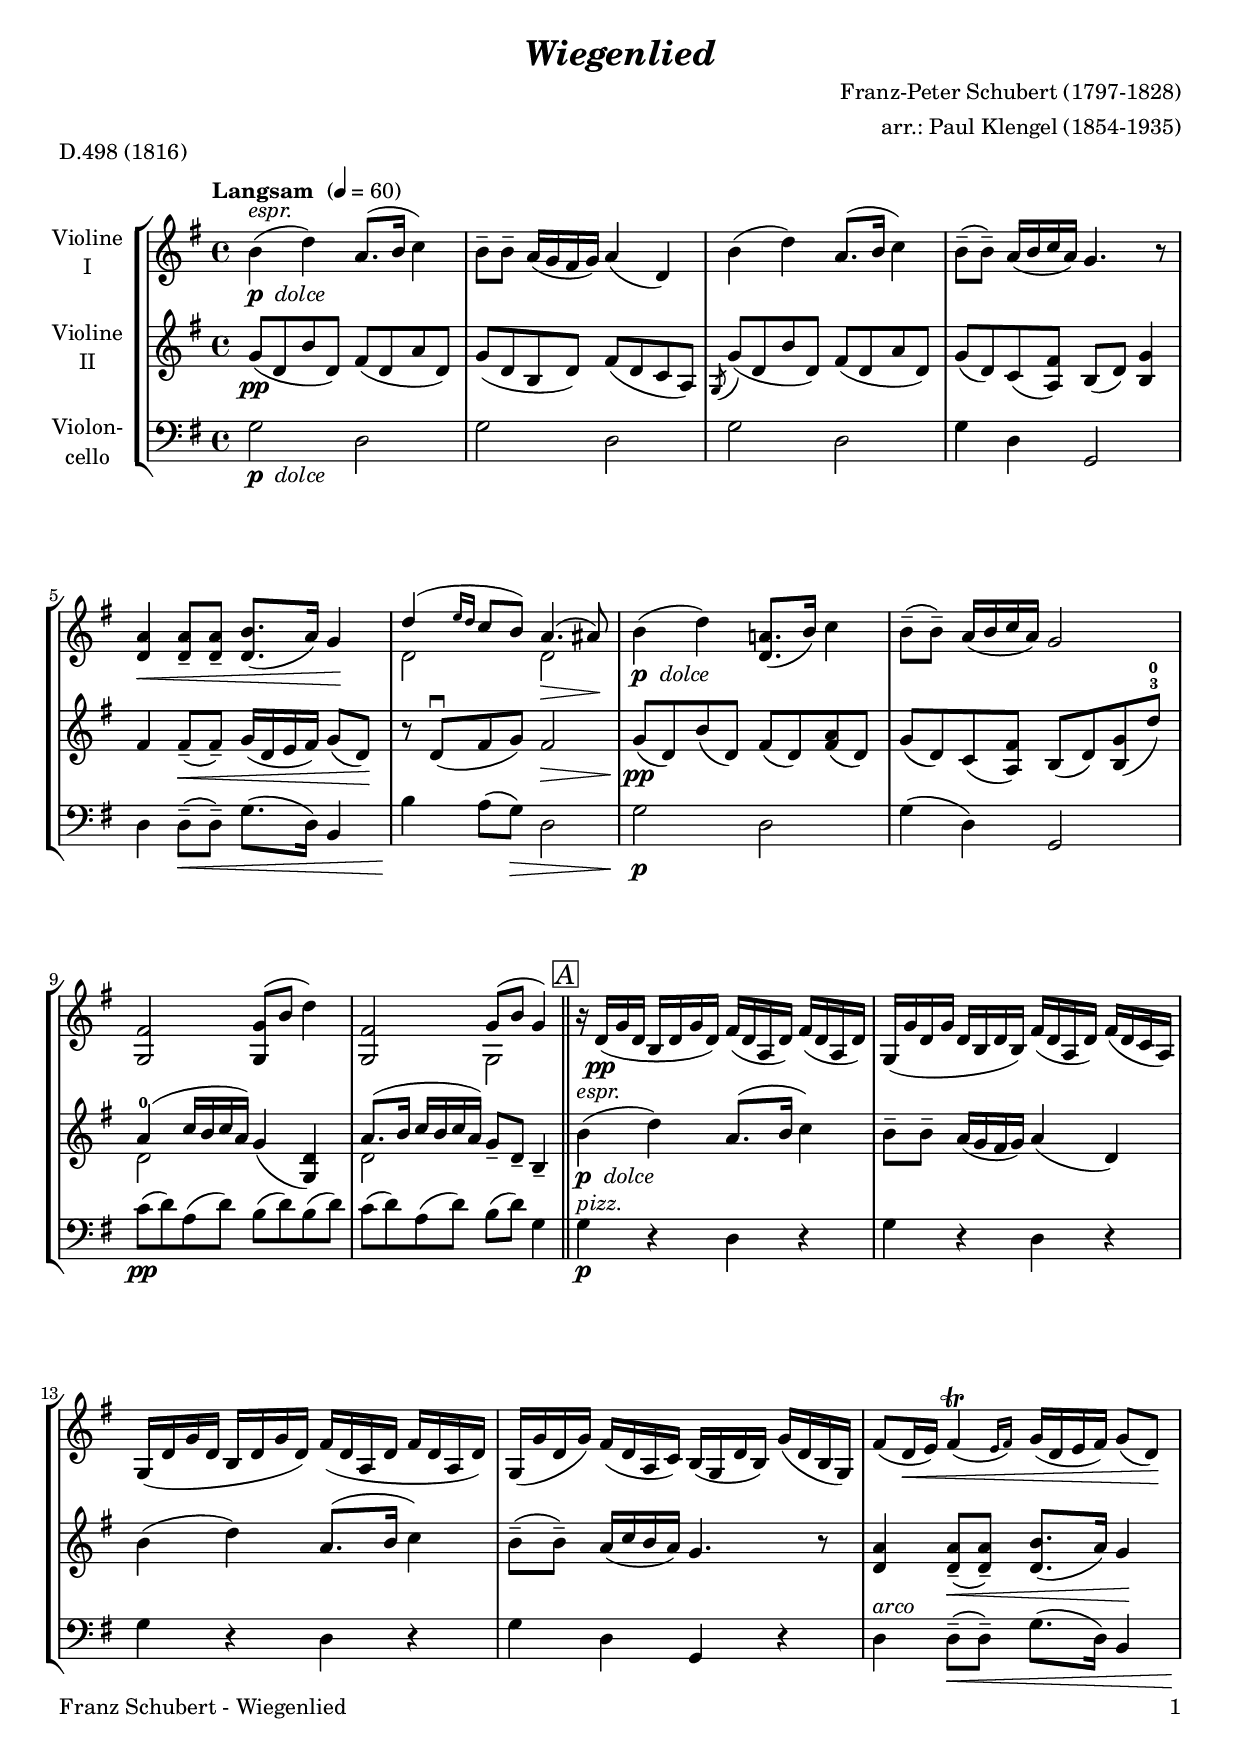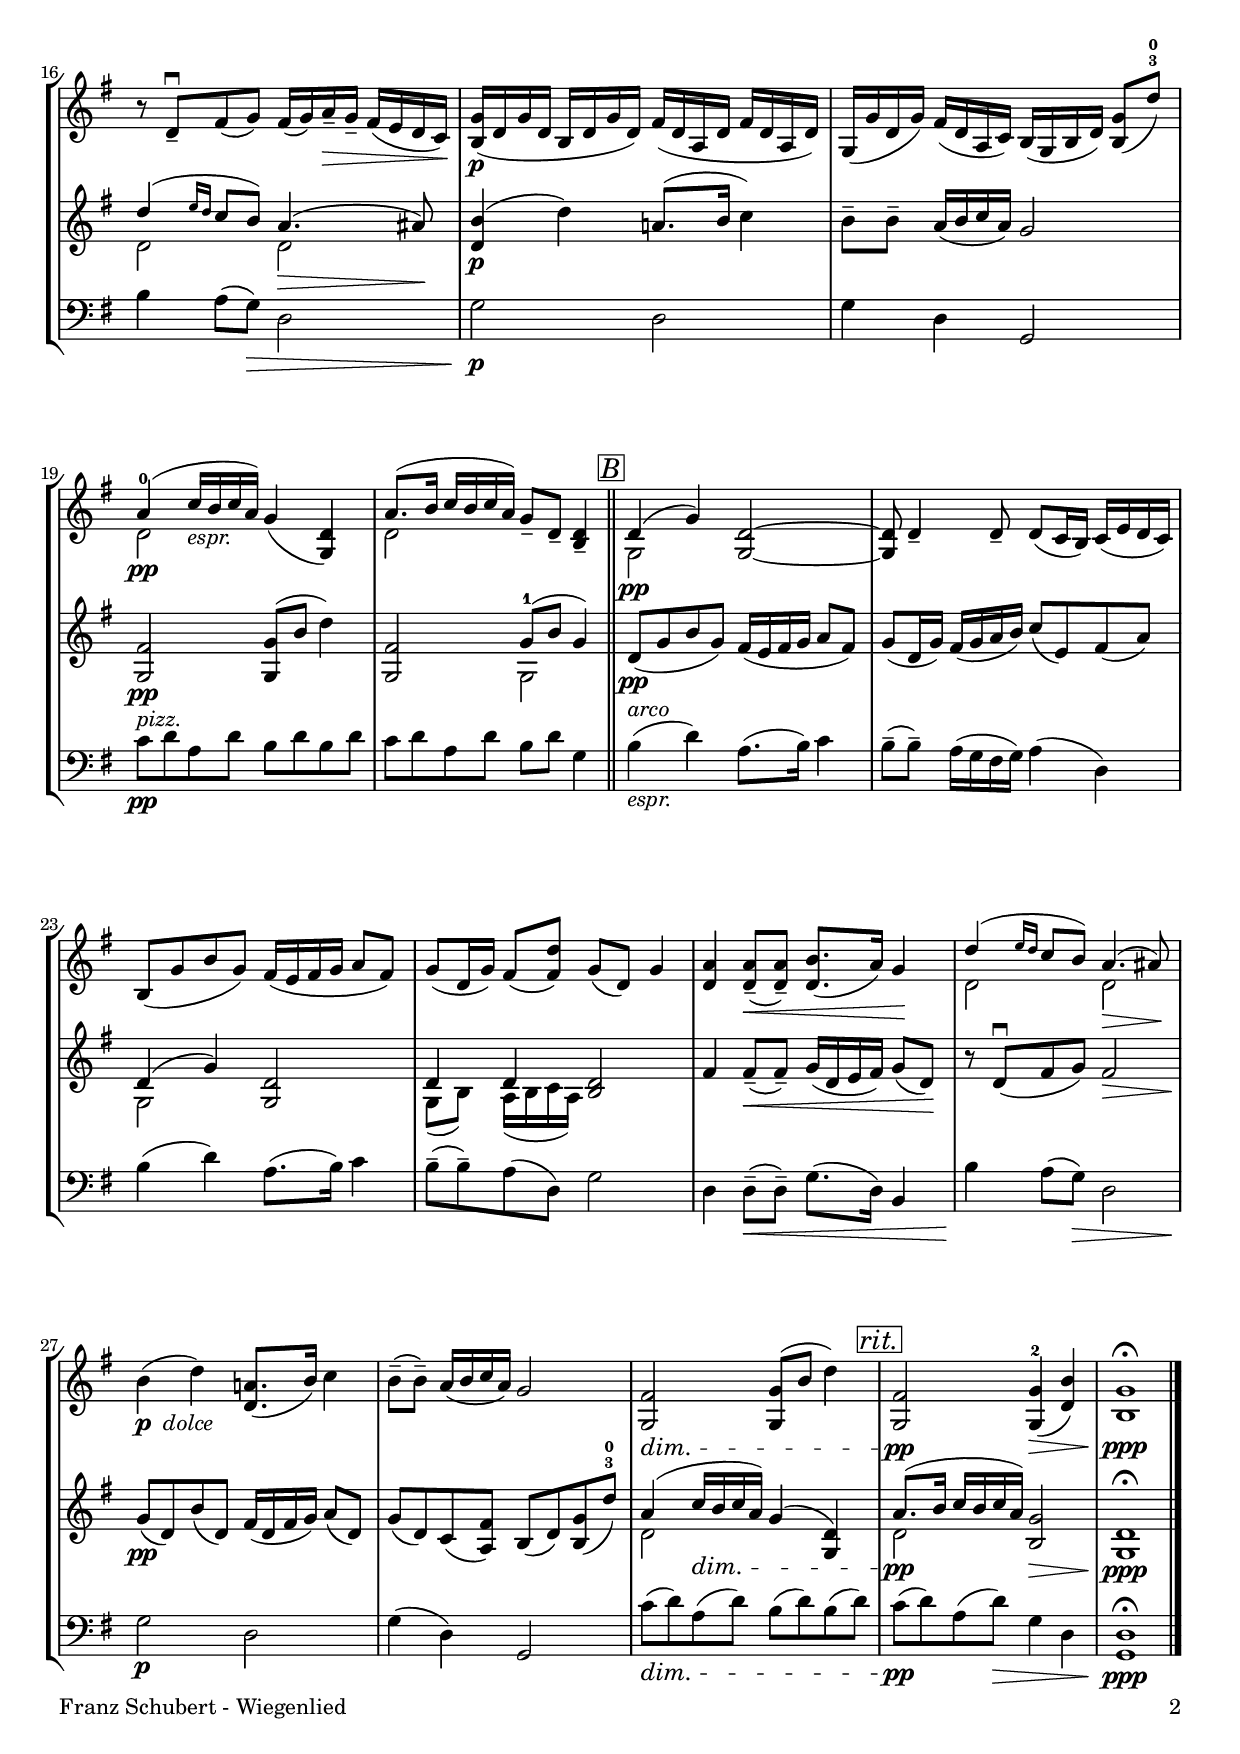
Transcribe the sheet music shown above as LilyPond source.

\version "2.20.2"
\include "deutsch.ly"

#(set-global-staff-size 19)

\header {
  title     = \markup \bold \italic "Wiegenlied"
  composer  = "Franz-Peter Schubert (1797-1828)"
  arranger  = "arr.: Paul Klengel (1854-1935)"
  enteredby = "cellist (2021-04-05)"
  piece     = "D.498 (1816)"
}

voiceconsts = {
  \key g \major
  \time 4/4
  \clef "treble"
%  \numericTimeSignature
  \compressEmptyMeasures
  % Set default beaming for all staves
%  \set Timing.beamExceptions = #'()
%  \set Timing.baseMoment     = #(ly:make-moment 1 4)
%  \set Timing.beatStructure  = #'(1 1 1)
  \tempo "Langsam " 4=60
}

micl = "clarinet"
mifl = "flute"
miob = "oboe"
mifh = "french horn"
misx = "tenor sax"
mist = "string ensemble 1"
mivl = "violin"
miba = "cello"

boxa = { \bar "||" \mark \markup \box \italic "A" }
boxb = { \bar "||" \mark \markup \box \italic "B" }
boxc = { \bar "||" \mark \markup \box \italic "C" }
boxd = { \bar "||" \mark \markup \box \italic "D" }
boxe = { \bar "||" \mark \markup \box \italic "E" }
boxf = { \bar "||" \mark \markup \box \italic "F" }

arco = \markup \italic "arco"
atem = \mark \markup \box \italic "a tempo"
dsac = \mark \markup {
  \italic "D.S. al "
  \tiny \raise #1
  \musicglyph #"scripts.coda"
}
espr = \markup \italic "espr."
gcod = \mark \markup \musicglyph "scripts.coda"
gseg = \mark \markup \musicglyph "scripts.segno"
lgsm = \markup \italic "langsam"
molp = \markup { \italic "molto " \dynamic p }
pdol = \markup { \dynamic p \italic " dolce" }
pizz = \markup \italic "pizz."
pgrz = \markup { \dynamic p \italic " grazioso" }
rit  = \mark \markup \box \italic "rit."
rpap = \mark \markup \box \italic "rit. poco a poco"
ruwe = \mark \markup \box \italic "ruhiger werdend"
toco = \mark \markup { \lower #1 "al Coda " { \musicglyph #"scripts.coda"} }

va = \relative c'' {
  \voiceconsts

  h4(^\espr_\pdol d) a8.( h16 c4)
  h8-- h-- a16( g fis g) a4( d,)
  h'( d) a8.( h16 c4)
  h8(-- h)-- a16( h c a) g4. r8

  <d a'>4\< <d a'>8-- <d a'>-- <d h'>8.( a'16) g4\!
  << { d'( \grace { e16[ d] } c8 h) } \\ d,2 >> << { a'4.(\> ais8)\! } \\ d,2 >>
  h'4(\!_\pdol d) <d, a'!>8.( h'16) c4
  h8(-- h)-- a16( h c a) g2

  <g, fis'> <g g'>8( h' d4)
  <g,, fis'>2 << { g'8( h g4) } \\ g,2 >> \boxa
  r16 d'(\pp g d h d g d) fis( d a d) fis( d a d)

  g,( g' d g d h d h) fis'( d a d) fis( d c a)
  g( d' g d h d g d) fis( d a d fis d a d)

  g,( g' d g) fis( d a c) h( g d' h) g'( d h g)
  fis'8( d16\< e) \afterGrace fis4(\trill { e16[ fis]) } g( d e fis) g8( d)\!
  r d--\downbow fis( g) fis16( g) a--\> g-- fis( e d c)\!

  <h g'>(\p d g d h d g d) fis( d a d fis d a d)
  g,( g' d g) fis( d a c) h( g h d) <h g'>8( d')-3-0

  << { a4(-0 c16_\espr h c a) } \\ d,2\pp >> g4( <g, d'>)
  << { a'8.( h16 c h c a) } \\ d,2 >> g8-- d-- <h d>4-- \boxb
  << { d( g) }\\ g,2\pp >> <g d'>~
  <g d'>8 d'4-- d8-- d( c16 h) c( e d c)

  h8( g' h g) fis16( e fis g a8 fis)
  g( d16 g) fis8( <fis d'>) g( d) g4
  <d a'> <d a'>8(--\< <d a'>)-- <d h'>8.( a'16) g4\!
  << { d'( \grace { e16[ d] } c8 h) } \\ d,2 >> << { a'4.(\> ais8)\! } \\ d,2 >>

  h'4(_\pdol d) <d, a'!>8.( h'16) c4
  h8(-- h)-- a16( h c a) g2
  <g, fis'>\dim <g g'>8( h' d4) \rit
  <g,, fis'>2\pp <g g'-2>4(\> <d' h'>)
  <h g'>1\fermata\!\ppp \bar "|."
}

vb = \relative c'' {
  \voiceconsts

  g8(\pp d h' d,) fis( d a' d,)
  g( d h d) fis( d c a)
  \acciaccatura g g'( d h' d,) fis( d a' d,)

  g( d) c( <a fis'>) h( d) <h g'>4
  fis' fis8(--\< fis)-- g16( d e fis) g8( d)\!
  r d(\downbow fis g) fis2\>
  g8(\!\pp d) h'( d,) fis( d) <fis a>( d)
  
  g( d) c( <a fis'>) h( d) <h g'>( d')-3-0
  << { a4(-0 c16 h c a) } \\ d,2 >> g4( <g, d'>)
  << { a'8.( h16 c h c a) } \\ d,2 >> g8-- d-- h4-- \boxa
  h'(^\espr_\pdol d) a8.( h16 c4)

  h8-- h-- a16( g fis g) a4( d,)
  h'( d) a8.( h16 c4)
  h8(-- h)-- a16( c h a) g4. r8
  <d a'>4 <d a'>8(--\<  <d a'>)-- <d h'>8.( a'16) g4\!

  << { d'( \grace { e16[ d] } c8 h) } \\ d,2 >> << { a'4.(\> ais8)\! } \\ d,2 >>
  <d h'>4(\!\p d') a!8.( h16 c4)
  h8-- h-- a16( h c a) g2
  <g, fis'>\pp <g g'>8( h' d4)

  <g,, fis'>2 << { g'8(-1 h g4) } \\ g,2 >> \boxb
  d'8(\pp g h g) fis16( e fis g a8 fis)
  g( d16 g) fis( g a h) c8( e,) fis( a)
  << { d,4( g) } \\ g,2 >> <g d'>

  << { d'4 d } \\ { g,8( h) a16( h c a) } >> <h d>2
  fis'4 fis8(--\< fis)-- g16( d e fis) g8( d)\!
  r d(\downbow fis g) fis2\>
  g8(\!\pp d) h'( d,) fis16( d fis g) a8( d,)

  g( d) c( <a fis'>) h( d) <h g'>( d')-3-0
  << {
    a4( c16\dim h c a) g4( <g, d'>) \rit
    a'8.(\pp h16 c h c a)
  } \\ {
    d,2 s
    d
  } >> <h g'>\>
  <g d'>1\fermata\!\ppp \bar "|."
}

vc = \relative c' {
  \voiceconsts
  \clef "bass"

  g2_\pdol d
  g d
  g d
  g4 d g,2
  d'4 d8(--\< d)-- g8.( d16) h4
  h'\! a8( g)\> d2

  g\!\p d
  g4( d) g,2
  c'8(\pp d) a( d) h( d) h( d)
  c( d) a( d) h( d) g,4 \boxa
  g^\pizz\p r d r

  g r d r
  g r d r
  g d g, r
  d'^\arco d8(--\< d)-- g8.( d16) h4
  h'\! a8( g)\> d2

  g\!\p d
  g4 d g,2
  c'8^\pizz\pp d a d h d h d
  c d a d h d g,4 \boxb
  h4(^\arco_\espr d) a8.( h16) c4

  h8(-- h)-- a16( g fis g) a4( d,)
  h'( d) a8.( h16) c4
  h8(-- h)-- a( d,) g2
  d4 d8(--\< d)-- g8.( d16) h4

  h'\! a8( g)\> d2
  g\!\p d
  g4( d) g,2
  c'8(\dim d) a( d) h( d) h( d) \rit
  c(\pp d) a( d)\> g,4 d
  <g, d'>1\fermata\!\ppp \bar "|."
}


music = \new StaffGroup <<
      \new Staff {
	\set Staff.midiInstrument = \mivl
	\set Staff.instrumentName = \markup \center-column { "Violine" "I" }
	\transpose d d { \va }
      }

      \new Staff {
	\set Staff.midiInstrument = \mivl
	\set Staff.instrumentName = \markup \center-column { "Violine" "II" }
	\transpose d d { \vb }
      }

      \new Staff {
	\set Staff.midiInstrument = \miba
	\set Staff.instrumentName = \markup \center-column { "Violon-" "cello" }
	\transpose d d { \vc }
      }
>>

\book {
   \paper {
    print-page-number = ##t
    print-first-page-number = ##t
    ragged-last-bottom = ##f
    oddHeaderMarkup = \markup \null
    evenHeaderMarkup = \markup \null
    oddFooterMarkup = \markup {
      \fill-line {
        \on-the-fly #print-page-number-check-first
        "Franz Schubert - Wiegenlied" \fromproperty #'page:page-number-string
      }
    }
    evenFooterMarkup = \oddFooterMarkup
  } \score {
    \music
    \layout {}
  }

  \score {
    \unfoldRepeats \music

    \midi {
      \context {
        \Score
      }
    }
  }
}